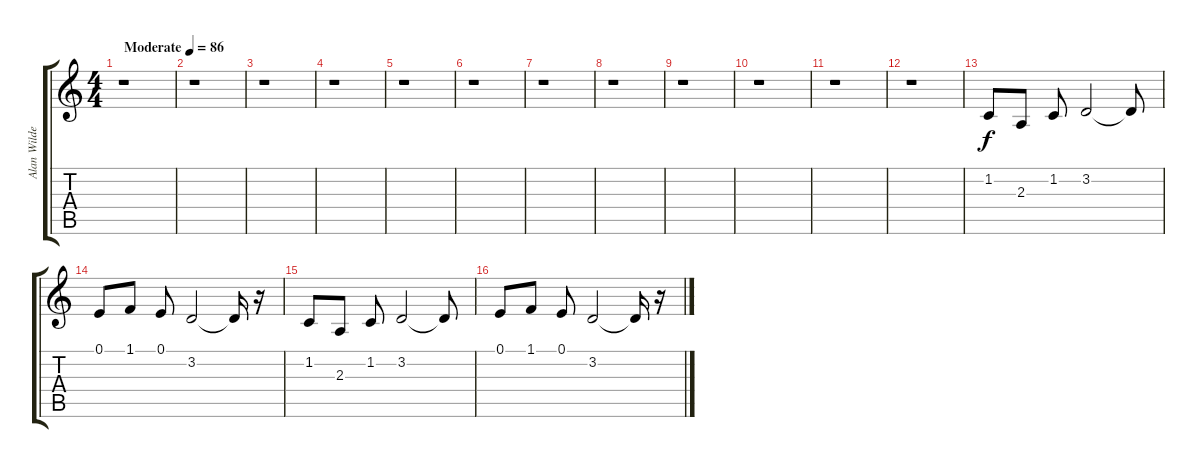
\track ("Alan Wilder - Piano" "Alan Wilde") {instrument brightacousticpiano}
\staff {score tabs}
\tuning (E4 B3 G3 D3 A2 E2) {hide}
\ts (4 4)
\tempo (86 "Moderate")
\clef g2
\ks c
r.1{dy f instrument brightacousticpiano} |
r.1 |
r.1 |
r.1 |
r.1 |
r.1 |
r.1 |
r.1 |
r.1 |
r.1 |
r.1 |
r.1 |
1.2.8 2.3.8 1.2.8 3.2.2 3.2{t}.8 |
0.1.8 1.1.8 0.1.8 3.2.2 3.2{t}.16 r.16 |
1.2.8 2.3.8 1.2.8 3.2.2 3.2{t}.8 |
0.1.8 1.1.8 0.1.8 3.2.2 3.2{t}.16 r.16
